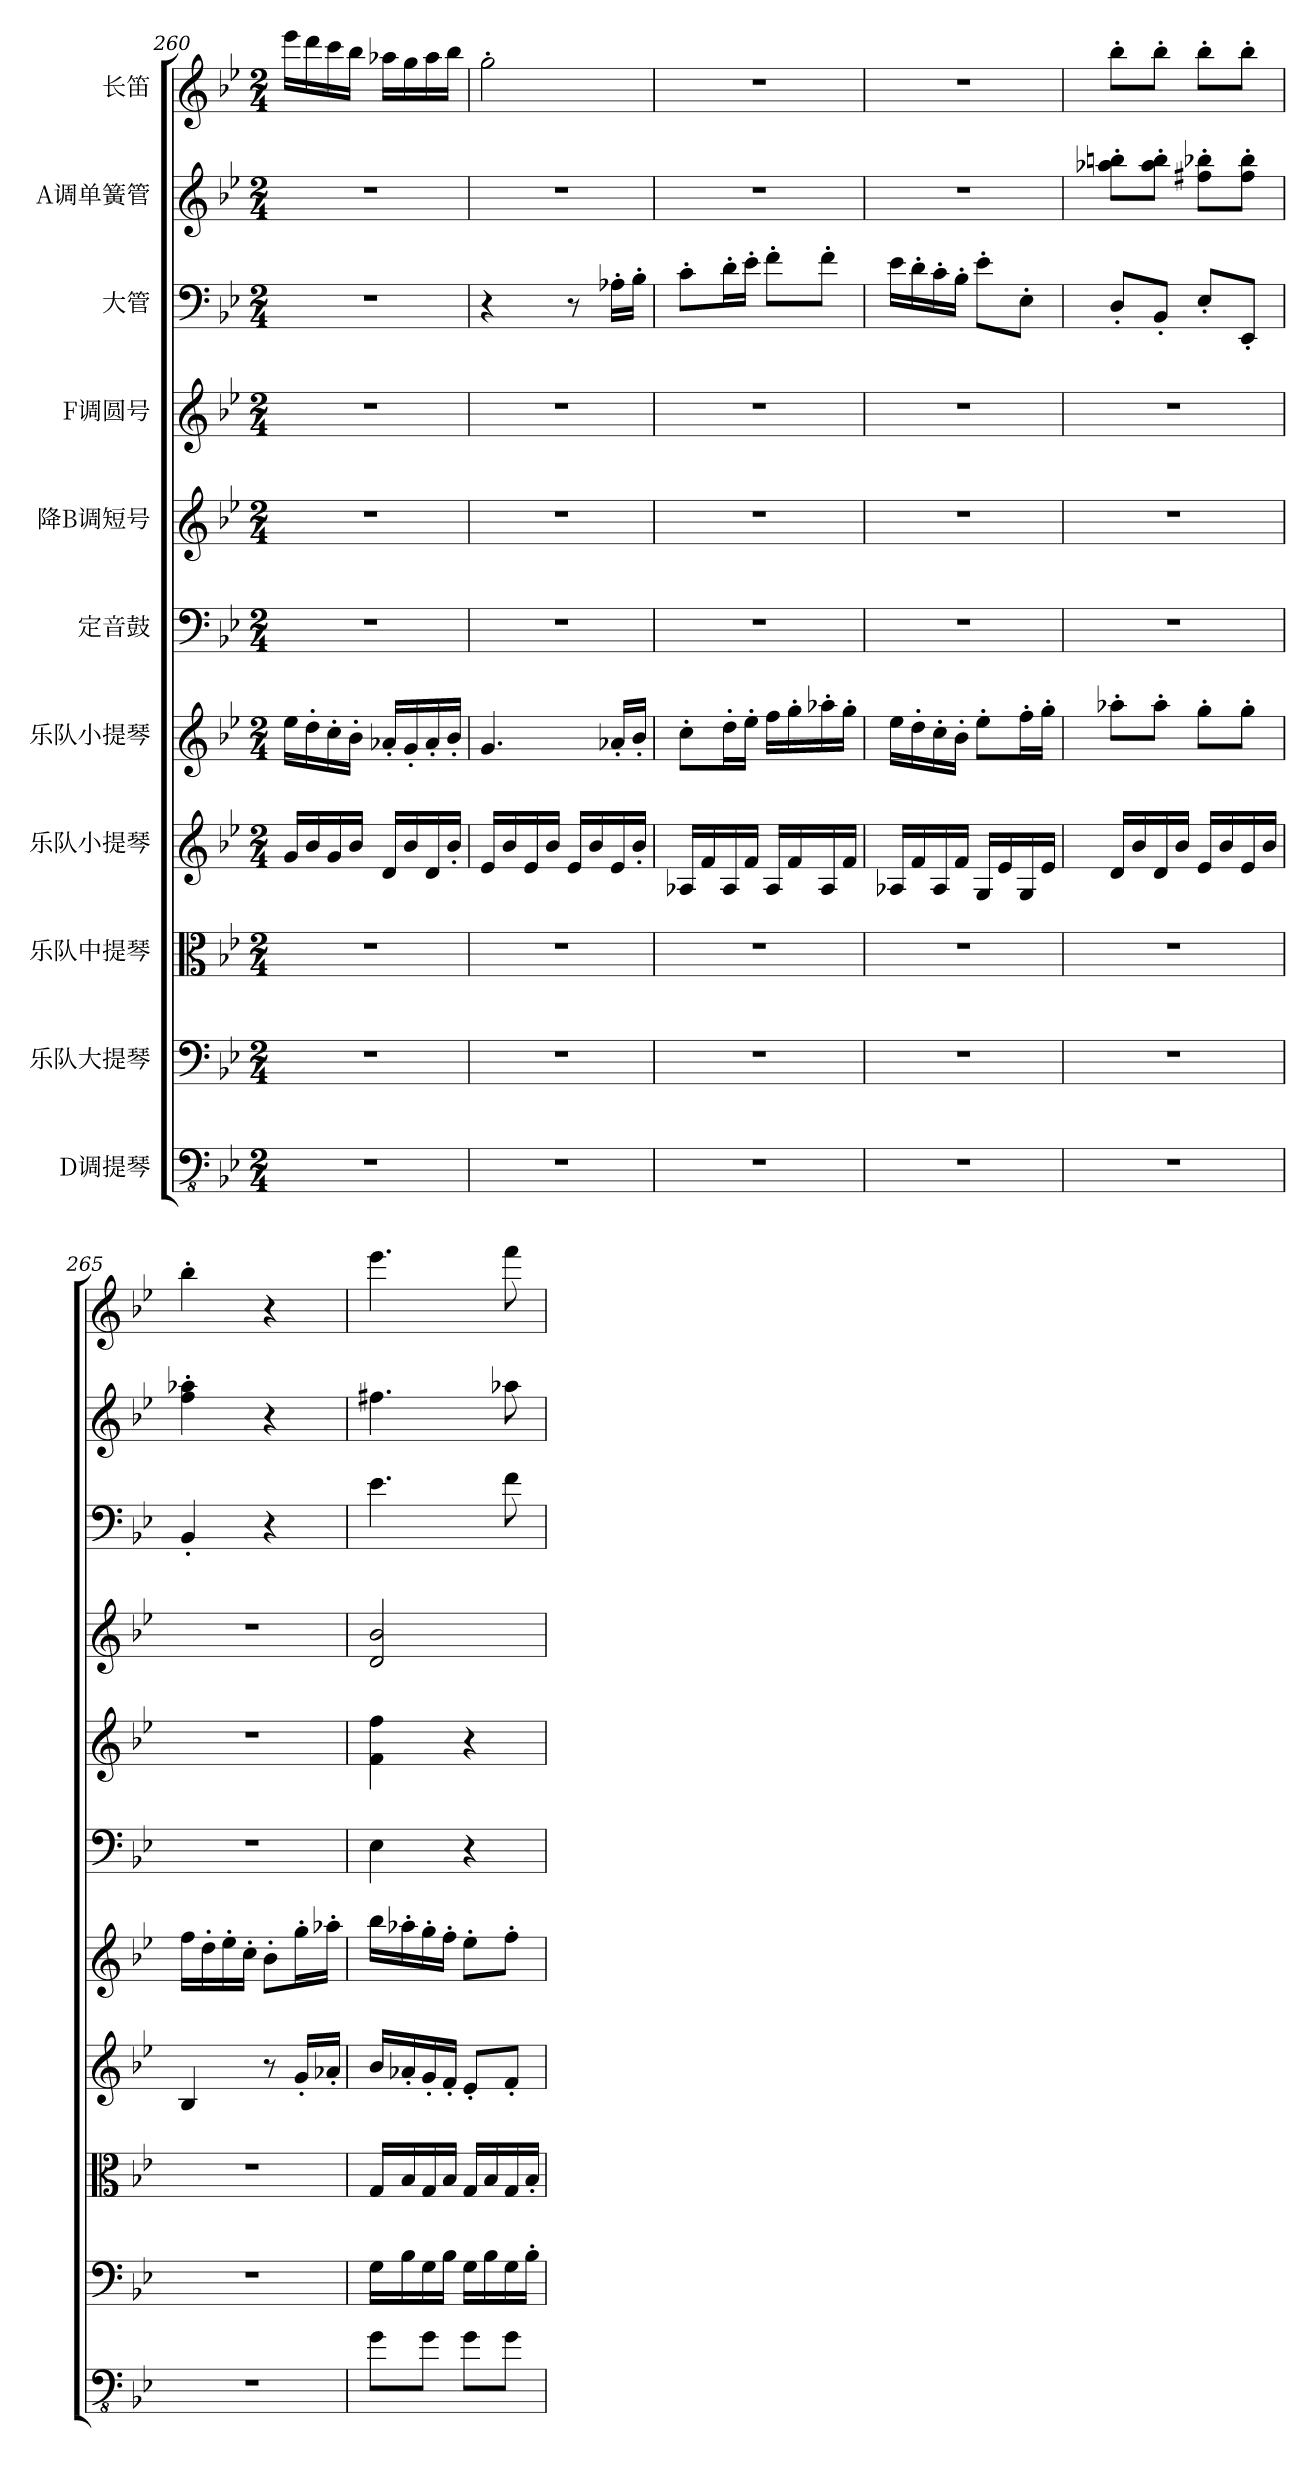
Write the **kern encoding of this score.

**kern	**kern	**kern	**kern	**kern	**kern	**kern	**kern	**kern	**kern	**kern
*part11	*part10	*part9	*part8	*part7	*part6	*part5	*part4	*part3	*part2	*part1
*staff11	*staff10	*staff9	*staff8	*staff7	*staff6	*staff5	*staff4	*staff3	*staff2	*staff1
*I"D调提琴	*I"乐队大提琴	*I"乐队中提琴	*I"乐队小提琴	*I"乐队小提琴	*I"定音鼓	*I"降B调短号	*I"F调圆号	*I"大管	*I"A调单簧管	*I"长笛
*clefFv4	*clefF4	*clefC3	*clefG2	*clefG2	*clefF4	*clefG2	*clefG2	*clefF4	*clefG2	*clefG2
*ITrd7c12	*	*	*	*	*	*ITrd1c2	*ITrd4c7	*	*ITrd2c3	*
*k[b-e-]	*k[b-e-]	*k[b-e-]	*k[b-e-]	*k[b-e-]	*k[b-e-]	*k[b-e-a-d-]	*k[b-e-a-]	*k[b-e-]	*k[f#]	*k[b-e-]
*M2/4	*M2/4	*M2/4	*M2/4	*M2/4	*M2/4	*M2/4	*M2/4	*M2/4	*M2/4	*M2/4
=260	=260	=260	=260	=260	=260	=260	=260	=260	=260	=260
2r	2r	2r	16g/LL	16ee-\LL	2r	2r	2r	2r	2r	16eee-\LL
.	.	.	16b-/	16dd'\	.	.	.	.	.	16ddd\
.	.	.	16g/	16cc'\	.	.	.	.	.	16ccc\
.	.	.	16b-/JJ	16b-'\JJ	.	.	.	.	.	16bb-\JJ
.	.	.	16d/LL	16a-X'/LL	.	.	.	.	.	16aa-X\LL
.	.	.	16b-/	16g'/	.	.	.	.	.	16gg\
.	.	.	16d/	16a-'/	.	.	.	.	.	16aa-\
.	.	.	16b-'/JJ	16b-'/JJ	.	.	.	.	.	16bb-\JJ
=261	=261	=261	=261	=261	=261	=261	=261	=261	=261	=261
2r	2r	2r	16e-/LL	4.g/	2r	2r	2r	4r	2r	2gg'\
.	.	.	16b-/	.	.	.	.	.	.	.
.	.	.	16e-/	.	.	.	.	.	.	.
.	.	.	16b-/JJ	.	.	.	.	.	.	.
.	.	.	16e-/LL	.	.	.	.	8r	.	.
.	.	.	16b-/	.	.	.	.	.	.	.
.	.	.	16e-/	16a-X'/LL	.	.	.	16A-X'\LL	.	.
.	.	.	16b-'/JJ	16b-'/JJ	.	.	.	16B-'\JJ	.	.
!!LO:PB:g=z
=262	=262	=262	=262	=262	=262	=262	=262	=262	=262	=262
2r	2r	2r	16A-X/LL	8cc'\L	2r	2r	2r	8c'\L	2r	2r
.	.	.	16f/	.	.	.	.	.	.	.
.	.	.	16A-/	16dd'\L	.	.	.	16d'\L	.	.
.	.	.	16f/JJ	16ee-'\JJ	.	.	.	16e-'\JJ	.	.
.	.	.	16A-/LL	16ff\LL	.	.	.	8f'\L	.	.
.	.	.	16f/	16gg'\	.	.	.	.	.	.
.	.	.	16A-/	16aa-X'\	.	.	.	8f'\J	.	.
.	.	.	16f/JJ	16gg'\JJ	.	.	.	.	.	.
=263	=263	=263	=263	=263	=263	=263	=263	=263	=263	=263
2r	2r	2r	16A-X/LL	16ee-\LL	2r	2r	2r	16e-\LL	2r	2r
.	.	.	16f/	16dd'\	.	.	.	16d'\	.	.
.	.	.	16A-/	16cc'\	.	.	.	16c'\	.	.
.	.	.	16f/JJ	16b-'\JJ	.	.	.	16B-'\JJ	.	.
.	.	.	16G/LL	8ee-'\L	.	.	.	8e-'\L	.	.
.	.	.	16e-/	.	.	.	.	.	.	.
.	.	.	16G/	16ff'\L	.	.	.	8E-'\J	.	.
.	.	.	16e-/JJ	16gg'\JJ	.	.	.	.	.	.
=264	=264	=264	=264	=264	=264	=264	=264	=264	=264	=264
2r	2r	2r	16d/LL	8aa-X'\L	2r	2r	2r	8D'/L	8ffn\' 8gg#X\'L	8bb-'\L
.	.	.	16b-/	.	.	.	.	.	.	.
.	.	.	16d/	8aa-'\J	.	.	.	8BB-'/J	8ff\' 8gg#\'J	8bb-'\J
.	.	.	16b-/JJ	.	.	.	.	.	.	.
.	.	.	16e-/LL	8gg'\L	.	.	.	8E-'/L	8dd#X\' 8ggn\'L	8bb-'\L
.	.	.	16b-/	.	.	.	.	.	.	.
.	.	.	16e-/	8gg'\J	.	.	.	8EE-'/J	8dd#\' 8gg\'J	8bb-'\J
.	.	.	16b-/JJ	.	.	.	.	.	.	.
=265	=265	=265	=265	=265	=265	=265	=265	=265	=265	=265
2r	2r	2r	4B-/	16ff\LL	2r	2r	2r	4BB-'/	4dd\' 4ffn\'	4bb-'\
.	.	.	.	16dd'\	.	.	.	.	.	.
.	.	.	.	16ee-'\	.	.	.	.	.	.
.	.	.	.	16cc'\JJ	.	.	.	.	.	.
.	.	.	8r	8b-'\L	.	.	.	4r	4r	4r
.	.	.	16g'/LL	16gg'\L	.	.	.	.	.	.
.	.	.	16a-X'/JJ	16aa-X'\JJ	.	.	.	.	.	.
!!LO:PB:g=z
=266	=266	=266	=266	=266	=266	=266	=266	=266	=266	=266
8GG\L	16G\LL	16G/LL	16b-/LL	16bb-\LL	4E-\	4e-\ 4ee-\	2G/ 2e-/	4.e-\	4.dd#X\	4.eee-\
.	16B-\	16B-/	16a-X'/	16aa-X'\	.	.	.	.	.	.
8GG\J	16G\	16G/	16g'/	16gg'\	.	.	.	.	.	.
.	16B-\JJ	16B-/JJ	16f'/JJ	16ff'\JJ	.	.	.	.	.	.
8GG\L	16G\LL	16G/LL	8e-'/L	8ee-'\L	4r	4r	.	.	.	.
.	16B-\	16B-/	.	.	.	.	.	.	.	.
8GG\J	16G\	16G/	8f'/J	8ff'\J	.	.	.	8f\	8ffn\	8fff\
.	16B-'\JJ	16B-'/JJ	.	.	.	.	.	.	.	.
=	=	=	=	=	=	=	=	=	=	=
*-	*-	*-	*-	*-	*-	*-	*-	*-	*-	*-
